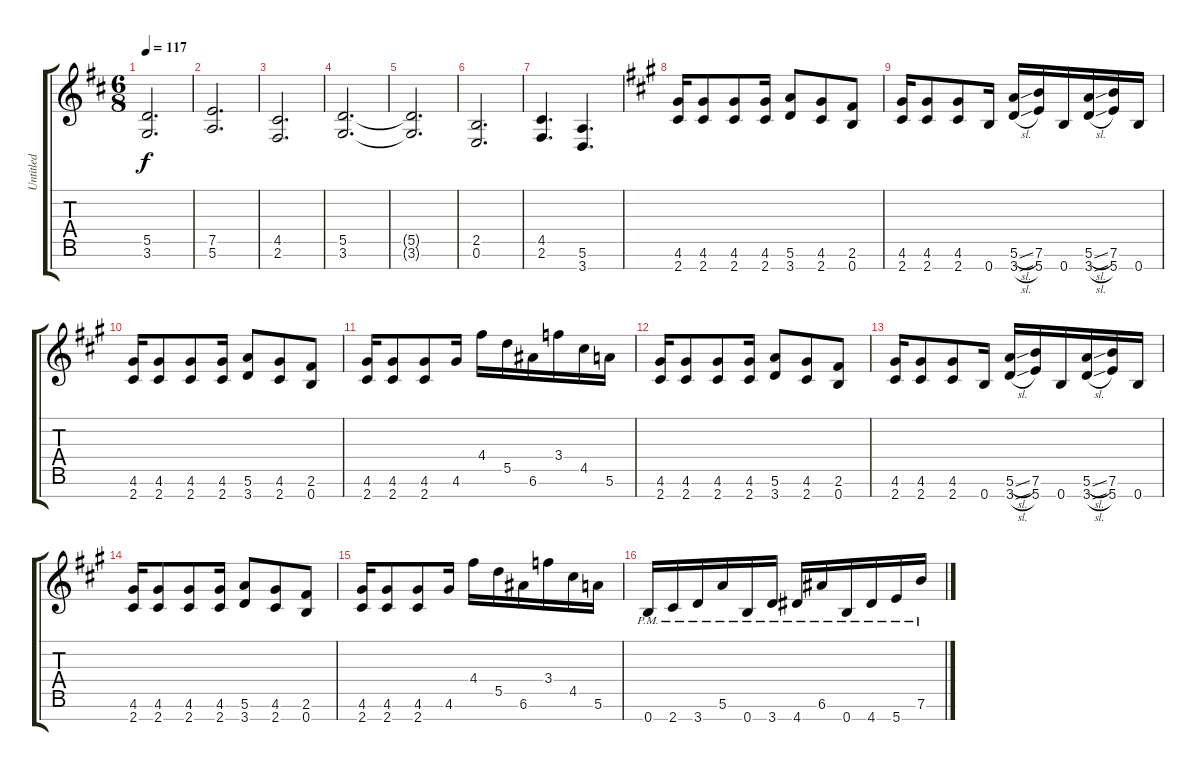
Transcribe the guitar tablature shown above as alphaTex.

\track ("Untitled" "Untitled") {instrument distortionguitar}
\staff {score tabs}
\tuning (E4 B3 G3 D3 A2 E2 B1) {hide}
\ts (6 8)
\tempo 117
\clef g2
\ks d
(5.5 3.6).2{d dy f} |
(7.5 5.6).2{d} |
(4.5 2.6).2{d} |
(5.5 3.6).2{d} |
(5.5{t} 3.6{t}).2{d} |
(2.5 0.6).2{d} |
(4.5 2.6).4{d} (5.6 3.7).4{d} |
\ks a
(4.6 2.7).16{ot 8vb} (4.6 2.7).8{ot 8vb} (4.6 2.7).8{ot 8vb} (4.6 2.7).16{ot 8vb} (5.6 3.7).8{ot 8vb} (4.6 2.7).8{ot 8vb} (2.6 0.7).8{ot 8vb} |
(4.6 2.7).16{ot 8vb} (4.6 2.7).8{ot 8vb} (4.6 2.7).8{ot 8vb} 0.7.16{ot 8vb} (5.6{sl} 3.7{sl}).16{ot 8vb} (7.6 5.7).16{ot 8vb} 0.7.16{ot 8vb} (5.6{sl} 3.7{sl}).16{ot 8vb} (7.6 5.7).16{ot 8vb} 0.7.16{ot 8vb} |
(4.6 2.7).16{ot 8vb} (4.6 2.7).8{ot 8vb} (4.6 2.7).8{ot 8vb} (4.6 2.7).16{ot 8vb} (5.6 3.7).8{ot 8vb} (4.6 2.7).8{ot 8vb} (2.6 0.7).8{ot 8vb} |
(4.6 2.7).16{ot 8vb} (4.6 2.7).8{ot 8vb} (4.6 2.7).8{ot 8vb} 4.6.16{ot 8vb} 4.4.16{ot 8vb} 5.5.16{ot 8vb} 6.6.16{ot 8vb} 3.4.16{ot 8vb} 4.5.16{ot 8vb} 5.6.16{ot 8vb} |
(4.6 2.7).16{ot 8vb} (4.6 2.7).8{ot 8vb} (4.6 2.7).8{ot 8vb} (4.6 2.7).16{ot 8vb} (5.6 3.7).8{ot 8vb} (4.6 2.7).8{ot 8vb} (2.6 0.7).8{ot 8vb} |
(4.6 2.7).16{ot 8vb} (4.6 2.7).8{ot 8vb} (4.6 2.7).8{ot 8vb} 0.7.16{ot 8vb} (5.6{sl} 3.7{sl}).16{ot 8vb} (7.6 5.7).16{ot 8vb} 0.7.16{ot 8vb} (5.6{sl} 3.7{sl}).16{ot 8vb} (7.6 5.7).16{ot 8vb} 0.7.16{ot 8vb} |
(4.6 2.7).16{ot 8vb} (4.6 2.7).8{ot 8vb} (4.6 2.7).8{ot 8vb} (4.6 2.7).16{ot 8vb} (5.6 3.7).8{ot 8vb} (4.6 2.7).8{ot 8vb} (2.6 0.7).8{ot 8vb} |
(4.6 2.7).16{ot 8vb} (4.6 2.7).8{ot 8vb} (4.6 2.7).8{ot 8vb} 4.6.16{ot 8vb} 4.4.16{ot 8vb} 5.5.16{ot 8vb} 6.6.16{ot 8vb} 3.4.16{ot 8vb} 4.5.16{ot 8vb} 5.6.16{ot 8vb} |
0.7{pm}.16{ot 8vb} 2.7{pm}.16{ot 8vb} 3.7{pm}.16{ot 8vb} 5.6{pm}.16{ot 8vb} 0.7{pm}.16{ot 8vb} 3.7{pm}.16{ot 8vb} 4.7{pm}.16{ot 8vb} 6.6{pm}.16{ot 8vb} 0.7{pm}.16{ot 8vb} 4.7{pm}.16{ot 8vb} 5.7{pm}.16{ot 8vb} 7.6{pm}.16{ot 8vb}
